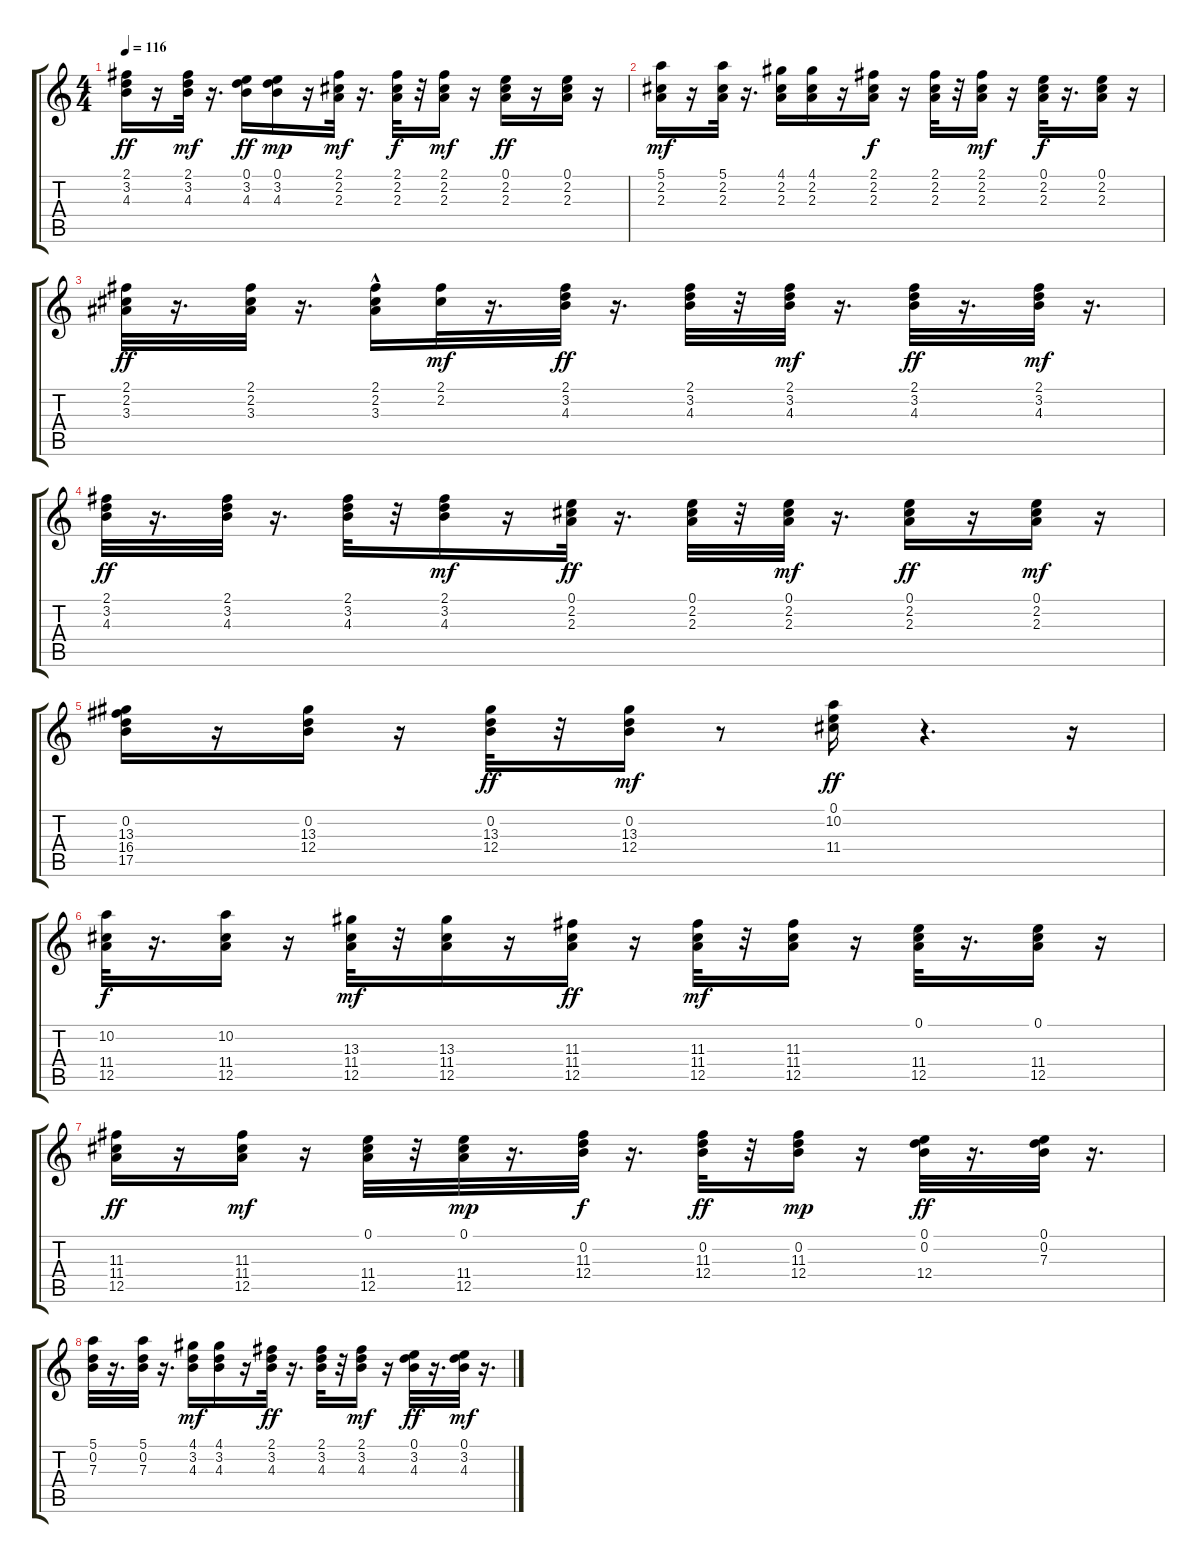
\track "" {instrument acousticguitarnylon}
\staff {score tabs}
\tuning (E4 B3 G3 D3 A2 E2) {hide}
\ts (4 4)
\tempo 116
\clef g2
\ks c
(2.1 3.2 4.3).16{dy ff} r.16 (2.1 3.2 4.3).32{dy mf} r.16{d} (0.1 3.2 4.3).16{dy ff} (0.1 3.2 4.3).16{dy mp} r.16 (2.1 2.2 2.3).32{dy mf} r.16{d} (2.1 2.2 2.3).32{dy f} r.32 (2.1 2.2 2.3).16{dy mf} r.16 (0.1 2.2 2.3).16{dy ff} r.16 (0.1 2.2 2.3).16 r.16 |
(5.1 2.2 2.3).16{dy mf} r.16 (5.1 2.2 2.3).32 r.16{d} (4.1 2.2 2.3).16 (4.1 2.2 2.3).16 r.16 (2.1 2.2 2.3).16{dy f} r.16 (2.1 2.2 2.3).32 r.32 (2.1 2.2 2.3).16{dy mf} r.16 (0.1 2.2 2.3).32{dy f} r.16{d} (0.1 2.2 2.3).16 r.16 |
(2.1 2.2 3.3).32{dy ff} r.16{d} (2.1 2.2 3.3).32 r.16{d} (2.1 2.2 3.3{hac}).16 (2.1 2.2).32{dy mf} r.16{d} (2.1 3.2 4.3).32{dy ff} r.16{d} (2.1 3.2 4.3).32 r.32 (2.1 3.2 4.3).32{dy mf} r.16{d} (2.1 3.2 4.3).32{dy ff} r.16{d} (2.1 3.2 4.3).32{dy mf} r.16{d} |
(2.1 3.2 4.3).32{dy ff} r.16{d} (2.1 3.2 4.3).32 r.16{d} (2.1 3.2 4.3).32 r.32 (2.1 3.2 4.3).16{dy mf} r.16 (0.1 2.2 2.3).32{dy ff} r.16{d} (0.1 2.2 2.3).32 r.32 (0.1 2.2 2.3).32{dy mf} r.16{d} (0.1 2.2 2.3).16{dy ff} r.16 (0.1 2.2 2.3).16{dy mf} r.16 |
(0.2 13.3 16.4 17.5).16 r.16 (0.2 13.3 12.4).16 r.16 (0.2 13.3 12.4).32{dy ff} r.32 (0.2 13.3 12.4).16{dy mf} r.8 (0.1 10.2 11.4).16{dy ff} r.4{d} r.16 |
(10.2 11.4 12.5).32{dy f} r.16{d} (10.2 11.4 12.5).16 r.16 (13.3 11.4 12.5).32{dy mf} r.32 (13.3 11.4 12.5).16 r.16 (11.3 11.4 12.5).16{dy ff} r.16 (11.3 11.4 12.5).32{dy mf} r.32 (11.3 11.4 12.5).16 r.16 (0.1 11.4 12.5).32 r.16{d} (0.1 11.4 12.5).16 r.16 |
(11.3 11.4 12.5).16{dy ff} r.16 (11.3 11.4 12.5).16{dy mf} r.16 (0.1 11.4 12.5).32 r.32 (0.1 11.4 12.5).32{dy mp} r.16{d} (0.2 11.3 12.4).32{dy f} r.16{d} (0.2 11.3 12.4).32{dy ff} r.32 (0.2 11.3 12.4).16{dy mp} r.16 (0.1 0.2 12.4).32{dy ff} r.16{d} (0.1 0.2 7.3).32 r.16{d} |
(5.1 0.2 7.3).32 r.16{d} (5.1 0.2 7.3).32 r.16{d} (4.1 3.2 4.3).16{dy mf} (4.1 3.2 4.3).16 r.16 (2.1 3.2 4.3).32{dy ff} r.16{d} (2.1 3.2 4.3).32 r.32 (2.1 3.2 4.3).16{dy mf} r.16 (0.1 3.2 4.3).32{dy ff} r.16{d} (0.1 3.2 4.3).32{dy mf} r.16{d}
